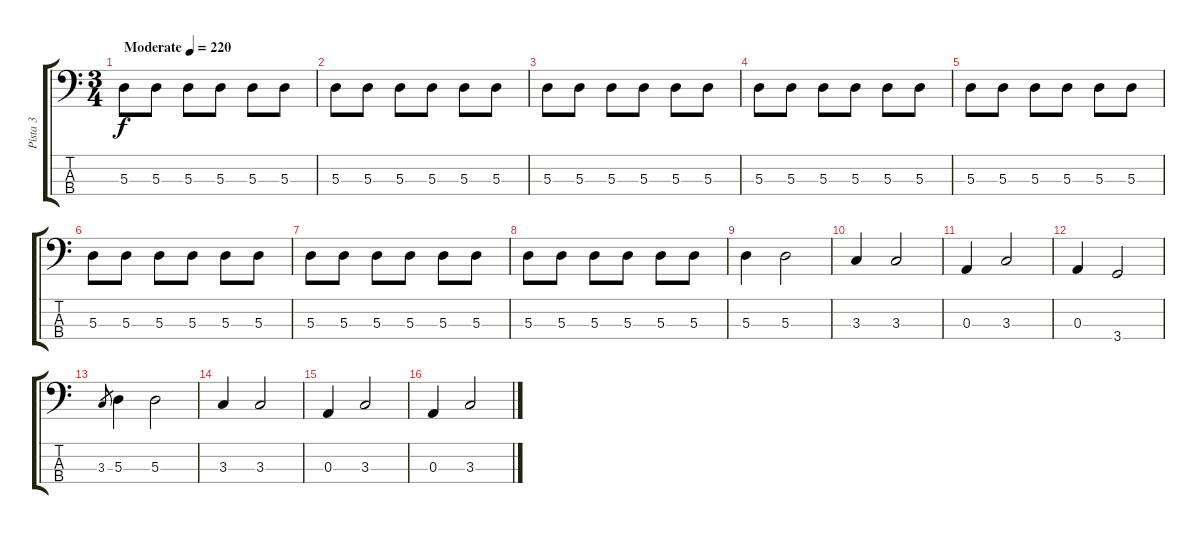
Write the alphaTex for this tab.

\track ("Pista 3" "Pista 3") {instrument electricbassfinger}
\staff {score tabs}
\tuning (G2 D2 A1 E1) {hide}
\ts (3 4)
\tempo (220 "Moderate")
\clef f4
\ks c
5.3.8{dy f volume 16 instrument electricbassfinger} 5.3.8 5.3.8 5.3.8 5.3.8 5.3.8 |
5.3.8 5.3.8 5.3.8 5.3.8 5.3.8 5.3.8 |
5.3.8 5.3.8 5.3.8 5.3.8 5.3.8 5.3.8 |
5.3.8 5.3.8 5.3.8 5.3.8 5.3.8 5.3.8 |
5.3.8 5.3.8 5.3.8 5.3.8 5.3.8 5.3.8 |
5.3.8 5.3.8 5.3.8 5.3.8 5.3.8 5.3.8 |
5.3.8 5.3.8 5.3.8 5.3.8 5.3.8 5.3.8 |
5.3.8 5.3.8 5.3.8 5.3.8 5.3.8 5.3.8 |
5.3.4 5.3.2 |
3.3.4 3.3.2 |
0.3.4 3.3.2 |
0.3.4 3.4.2 |
3.3.8{gr} 5.3.4 5.3.2 |
3.3.4 3.3.2 |
0.3.4 3.3.2 |
0.3.4 3.3.2
